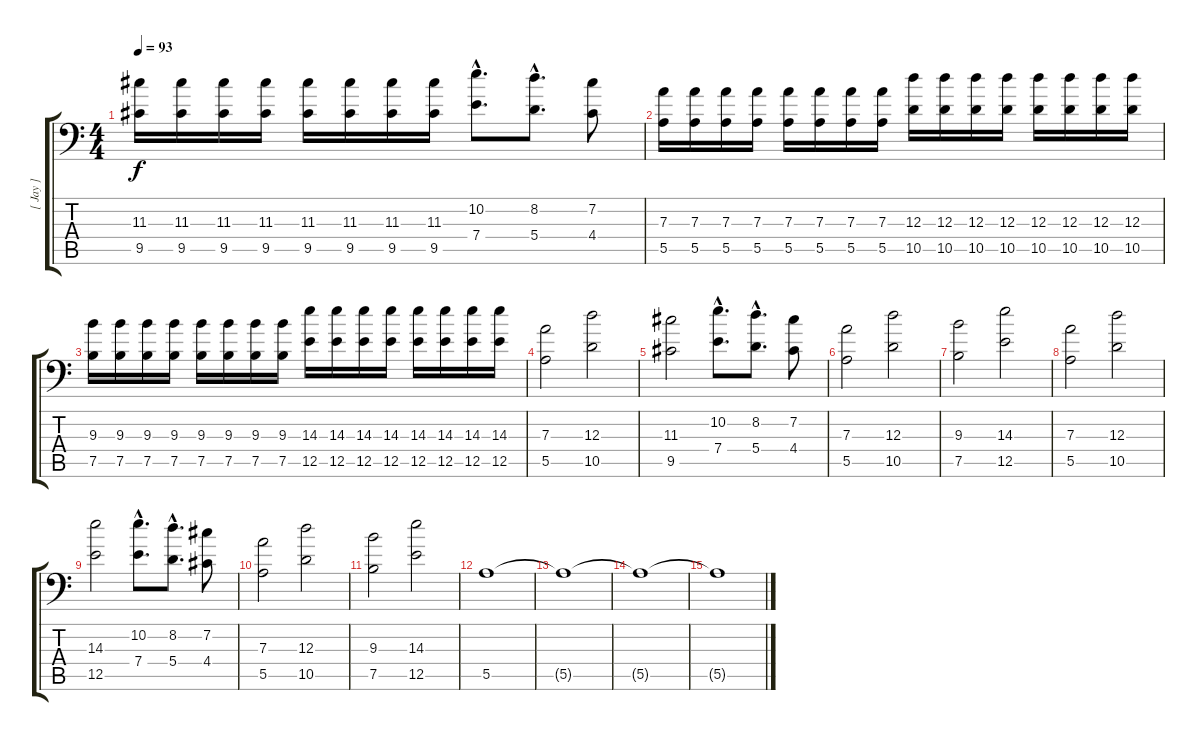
\track ("[ Jay ]" "[ Jay ]") {instrument distortionguitar}
\staff {score tabs}
\tuning (B3 Gb3 D3 A2 E2 A1) {hide}
\ts (4 4)
\tempo 93
\clef f4
\ks c
(11.3 9.5).16{dy f} (11.3 9.5).16 (11.3 9.5).16 (11.3 9.5).16 (11.3 9.5).16 (11.3 9.5).16 (11.3 9.5).16 (11.3 9.5).16 (10.2{hac} 7.4{hac}).8{d} (8.2{hac} 5.4{hac}).8{d} (7.2 4.4).8 |
(7.3 5.5).16 (7.3 5.5).16 (7.3 5.5).16 (7.3 5.5).16 (7.3 5.5).16 (7.3 5.5).16 (7.3 5.5).16 (7.3 5.5).16 (12.3 10.5).16 (12.3 10.5).16 (12.3 10.5).16 (12.3 10.5).16 (12.3 10.5).16 (12.3 10.5).16 (12.3 10.5).16 (12.3 10.5).16 |
(9.3 7.5).16 (9.3 7.5).16 (9.3 7.5).16 (9.3 7.5).16 (9.3 7.5).16 (9.3 7.5).16 (9.3 7.5).16 (9.3 7.5).16 (14.3 12.5).16 (14.3 12.5).16 (14.3 12.5).16 (14.3 12.5).16 (14.3 12.5).16 (14.3 12.5).16 (14.3 12.5).16 (14.3 12.5).16 |
(7.3 5.5).2 (12.3 10.5).2 |
(11.3 9.5).2 (10.2{hac} 7.4{hac}).8{d} (8.2{hac} 5.4{hac}).8{d} (7.2 4.4).8 |
(7.3 5.5).2 (12.3 10.5).2 |
(9.3 7.5).2 (14.3 12.5).2 |
(7.3 5.5).2 (12.3 10.5).2 |
(14.3 12.5).2 (10.2{hac} 7.4{hac}).8{d} (8.2{hac} 5.4{hac}).8{d} (7.2 4.4).8 |
(7.3 5.5).2 (12.3 10.5).2 |
(9.3 7.5).2 (14.3 12.5).2 |
5.5.1 |
5.5{t}.1 |
5.5{t}.1 |
5.5{t}.1
